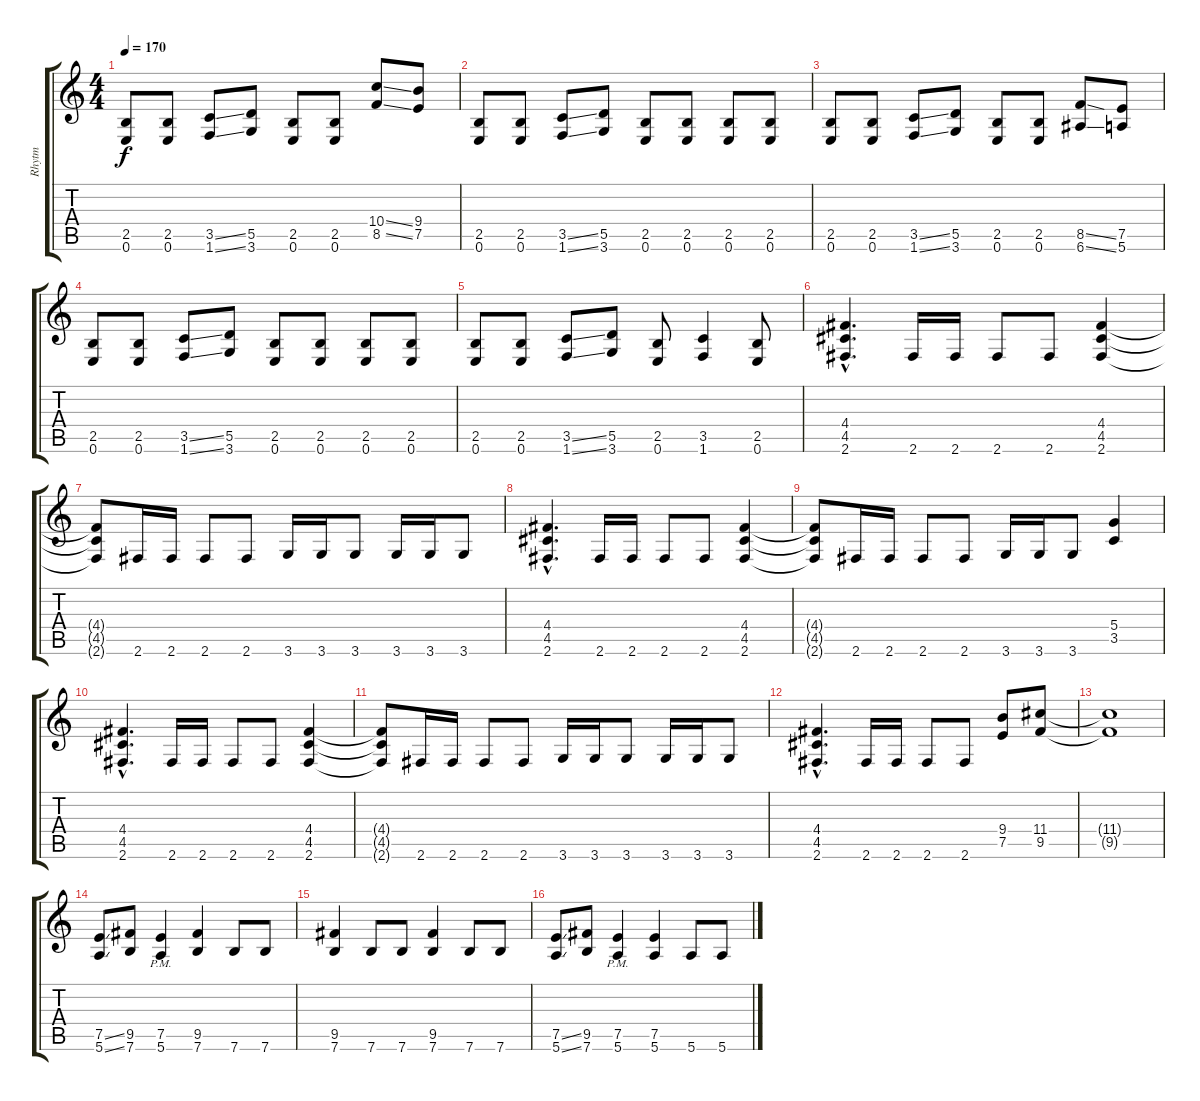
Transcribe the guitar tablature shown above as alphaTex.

\track ("Rhytm" "Rhytm") {instrument distortionguitar}
\staff {score tabs}
\tuning (E4 B3 G3 D3 A2 E2) {hide}
\ts (4 4)
\tempo 170
\clef g2
\ks c
(2.5 0.6).8{dy f} (2.5 0.6).8 (3.5{ss} 1.6{ss}).8 (5.5 3.6).8 (2.5 0.6).8 (2.5 0.6).8 (10.4{ss} 8.5{ss}).8 (9.4 7.5).8 |
(2.5 0.6).8 (2.5 0.6).8 (3.5{ss} 1.6{ss}).8 (5.5 3.6).8 (2.5 0.6).8 (2.5 0.6).8 (2.5 0.6).8 (2.5 0.6).8 |
(2.5 0.6).8 (2.5 0.6).8 (3.5{ss} 1.6{ss}).8 (5.5 3.6).8 (2.5 0.6).8 (2.5 0.6).8 (8.5{ss} 6.6{ss}).8 (7.5 5.6).8 |
(2.5 0.6).8 (2.5 0.6).8 (3.5{ss} 1.6{ss}).8 (5.5 3.6).8 (2.5 0.6).8 (2.5 0.6).8 (2.5 0.6).8 (2.5 0.6).8 |
(2.5 0.6).8 (2.5 0.6).8 (3.5{ss} 1.6{ss}).8 (5.5 3.6).8 (2.5 0.6).8 (3.5 1.6).4 (2.5 0.6).8 |
(4.4{hac} 4.5{hac} 2.6{hac}).4{d} 2.6.16 2.6.16 2.6.8 2.6.8 (4.4 4.5 2.6).4 |
(4.4{t} 4.5{t} 2.6{t}).8 2.6.16 2.6.16 2.6.8 2.6.8 3.6.16 3.6.16 3.6.8 3.6.16 3.6.16 3.6.8 |
(4.4{hac} 4.5{hac} 2.6{hac}).4{d} 2.6.16 2.6.16 2.6.8 2.6.8 (4.4 4.5 2.6).4 |
(4.4{t} 4.5{t} 2.6{t}).8 2.6.16 2.6.16 2.6.8 2.6.8 3.6.16 3.6.16 3.6.8 (5.4 3.5).4 |
(4.4{hac} 4.5{hac} 2.6{hac}).4{d} 2.6.16 2.6.16 2.6.8 2.6.8 (4.4 4.5 2.6).4 |
(4.4{t} 4.5{t} 2.6{t}).8 2.6.16 2.6.16 2.6.8 2.6.8 3.6.16 3.6.16 3.6.8 3.6.16 3.6.16 3.6.8 |
(4.4{hac} 4.5{hac} 2.6{hac}).4{d} 2.6.16 2.6.16 2.6.8 2.6.8 (9.4 7.5).8 (11.4 9.5).8 |
(11.4{t} 9.5{t}).1 |
(7.5{ss} 5.6{ss}).8 (9.5 7.6).8 (7.5{pm} 5.6{pm}).4 (9.5 7.6).4 7.6.8 7.6.8 |
(9.5 7.6).4 7.6.8 7.6.8 (9.5 7.6).4 7.6.8 7.6.8 |
(7.5{ss} 5.6{ss}).8 (9.5 7.6).8 (7.5{pm} 5.6{pm}).4 (7.5 5.6).4 5.6.8 5.6.8
